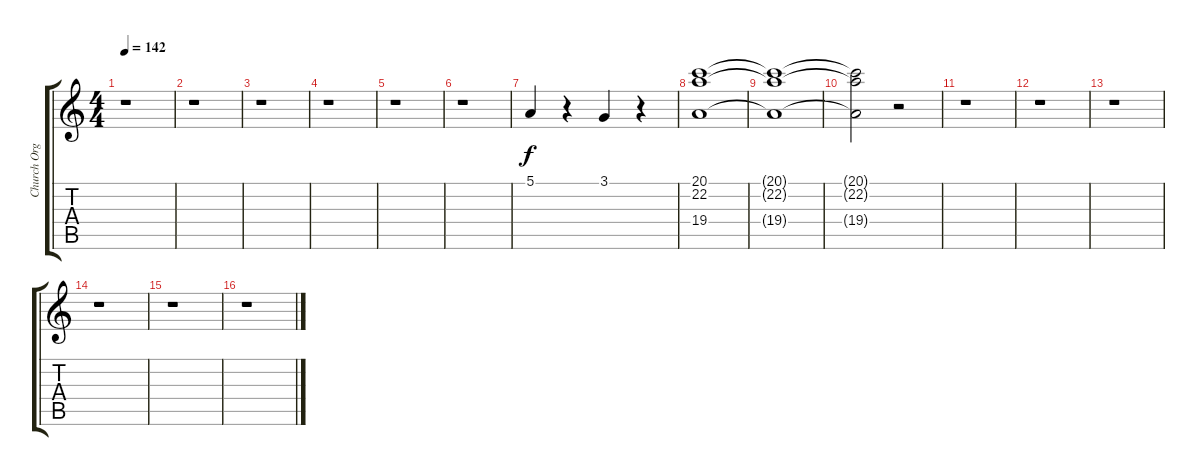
\track ("Church Organ" "Church Org") {instrument churchorgan}
\staff {score tabs}
\tuning (E4 B3 G3 D3 A2 E2) {hide}
\ts (4 4)
\tempo 142
\clef g2
\ks c
r.1{dy f} |
r.1 |
r.1 |
r.1 |
r.1 |
r.1 |
5.1.4 r.4 3.1.4 r.4 |
(20.1 22.2 19.4).1 |
(20.1{t} 22.2{t} 19.4{t}).1 |
(20.1{t} 22.2{t} 19.4{t}).2 r.2 |
r.1 |
r.1 |
r.1 |
r.1 |
r.1 |
r.1
